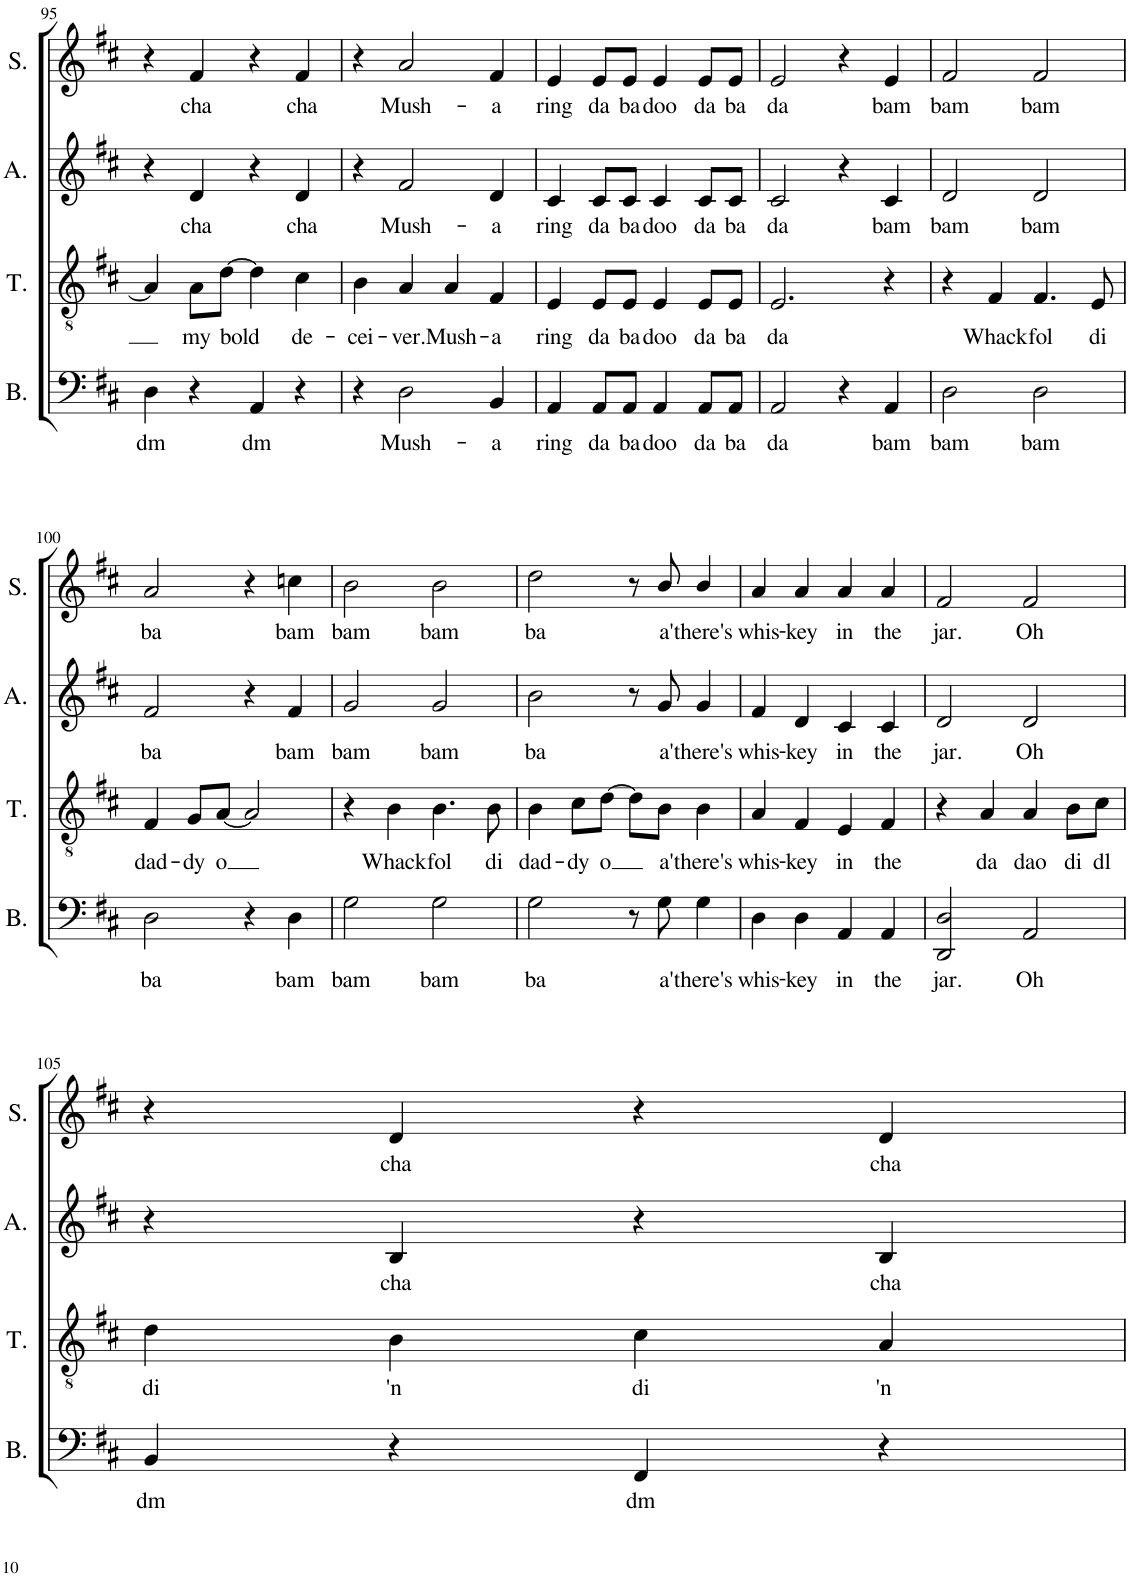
**kern	**text	**kern	**text	**kern	**text	**kern	**text
*part4	*part4	*part3	*part3	*part2	*part2	*part1	*part1
*staff4	*staff4	*staff3	*staff3	*staff2	*staff2	*staff1	*staff1
*I"Bass	*	*I"Tenor	*	*I"Alto	*	*I"Soprano	*
*I'B.	*	*I'T.	*	*I'A.	*	*I'S.	*
!!LO:PB:g=z
*clefF4	*	*clefGv2	*	*clefG2	*	*clefG2	*
*k[f#c#]	*	*k[f#c#]	*	*k[f#c#]	*	*k[f#c#]	*
*M4/4	*	*M4/4	*	*M4/4	*	*M4/4	*
*met(c)	*	*met(c)	*	*met(c)	*	*met(c)	*
=95	=95	=95	=95	=95	=95	=95	=95
!	!LO:LY:b	!	!	!	!	!	!
4D\	dm	4A/]	.	4r	.	4r	.
!	!	!	!LO:LY:b	!	!LO:LY:b	!	!LO:LY:b
4r	.	8A\L	my	4d/	cha	4f#/	cha
!	!	!	!LO:LY:b	!	!	!	!
.	.	[>8d\J	bold	.	.	.	.
!	!LO:LY:b	!	!	!	!	!	!
4AA/	dm	4d\]	.	4r	.	4r	.
!	!	!	!LO:LY:b	!	!LO:LY:b	!	!LO:LY:b
4r	.	4c#\	de-	4d/	cha	4f#/	cha
=96	=96	=96	=96	=96	=96	=96	=96
!	!	!	!LO:LY:b	!	!	!	!
4r	.	4B\	-cei-	4r	.	4r	.
!	!LO:LY:b	!	!LO:LY:b	!	!LO:LY:b	!	!LO:LY:b
2D\	Mush-	4A/	-ver.	2f#/	Mush-	2a/	Mush-
!	!	!	!LO:LY:b	!	!	!	!
.	.	4A/	Mush-	.	.	.	.
!	!LO:LY:b	!	!LO:LY:b	!	!LO:LY:b	!	!LO:LY:b
4BB/	-a	4F#/	-a	4d/	-a	4f#/	-a
=97	=97	=97	=97	=97	=97	=97	=97
!	!LO:LY:b	!	!LO:LY:b	!	!LO:LY:b	!	!LO:LY:b
4AA/	ring	4E/	ring	4c#/	ring	4e/	ring
!	!LO:LY:b	!	!LO:LY:b	!	!LO:LY:b	!	!LO:LY:b
8AA/L	da	8E/L	da	8c#/L	da	8e/L	da
!	!LO:LY:b	!	!LO:LY:b	!	!LO:LY:b	!	!LO:LY:b
8AA/J	ba	8E/J	ba	8c#/J	ba	8e/J	ba
!	!LO:LY:b	!	!LO:LY:b	!	!LO:LY:b	!	!LO:LY:b
4AA/	doo	4E/	doo	4c#/	doo	4e/	doo
!	!LO:LY:b	!	!LO:LY:b	!	!LO:LY:b	!	!LO:LY:b
8AA/L	da	8E/L	da	8c#/L	da	8e/L	da
!	!LO:LY:b	!	!LO:LY:b	!	!LO:LY:b	!	!LO:LY:b
8AA/J	ba	8E/J	ba	8c#/J	ba	8e/J	ba
=98	=98	=98	=98	=98	=98	=98	=98
!	!LO:LY:b	!	!LO:LY:b	!	!LO:LY:b	!	!LO:LY:b
2AA/	da	2.E/	da	2c#/	da	2e/	da
4r	.	.	.	4r	.	4r	.
!	!LO:LY:b	!	!	!	!LO:LY:b	!	!LO:LY:b
4AA/	bam	4r	.	4c#/	bam	4e/	bam
=99	=99	=99	=99	=99	=99	=99	=99
!	!LO:LY:b	!	!	!	!LO:LY:b	!	!LO:LY:b
2D\	bam	4r	.	2d/	bam	2f#/	bam
!	!	!	!LO:LY:b	!	!	!	!
.	.	4F#/	Whack	.	.	.	.
!	!LO:LY:b	!	!LO:LY:b	!	!LO:LY:b	!	!LO:LY:b
2D\	bam	4.F#/	fol	2d/	bam	2f#/	bam
!	!	!	!LO:LY:b	!	!	!	!
.	.	8E/	di	.	.	.	.
!!LO:LB:g=z
=100	=100	=100	=100	=100	=100	=100	=100
!	!LO:LY:b	!	!LO:LY:b	!	!LO:LY:b	!	!LO:LY:b
2D\	ba	4F#/	dad-	2f#/	ba	2a/	ba
!	!	!	!LO:LY:b	!	!	!	!
.	.	8G/L	-dy	.	.	.	.
!	!	!	!LO:LY:b	!	!	!	!
.	.	[<8A/J	o	.	.	.	.
4r	.	2A/]	.	4r	.	4r	.
!	!LO:LY:b	!	!	!	!LO:LY:b	!	!LO:LY:b
4D\	bam	.	.	4f#/	bam	4ccn\	bam
=101	=101	=101	=101	=101	=101	=101	=101
!	!LO:LY:b	!	!	!	!LO:LY:b	!	!LO:LY:b
2G\	bam	4r	.	2g/	bam	2b\	bam
!	!	!	!LO:LY:b	!	!	!	!
.	.	4B\	Whack	.	.	.	.
!	!LO:LY:b	!	!LO:LY:b	!	!LO:LY:b	!	!LO:LY:b
2G\	bam	4.B\	fol	2g/	bam	2b\	bam
!	!	!	!LO:LY:b	!	!	!	!
.	.	8B\	di	.	.	.	.
=102	=102	=102	=102	=102	=102	=102	=102
!	!LO:LY:b	!	!LO:LY:b	!	!LO:LY:b	!	!LO:LY:b
2G\	ba	4B\	dad-	2b\	ba	2dd\	ba
!	!	!	!LO:LY:b	!	!	!	!
.	.	8c#\L	-dy	.	.	.	.
!	!	!	!LO:LY:b	!	!	!	!
.	.	[>8d\J	o	.	.	.	.
8r	.	8d\L]	.	8r	.	8r	.
!	!LO:LY:b	!	!LO:LY:b	!	!LO:LY:b	!	!LO:LY:b
8G\	a	8B\J	a	8g/	a	8b/	a
!	!LO:LY:b	!	!LO:LY:b	!	!LO:LY:b	!	!LO:LY:b
4G\	'there's	4B\	'there's	4g/	'there's	4b/	'there's
=103	=103	=103	=103	=103	=103	=103	=103
!	!LO:LY:b	!	!LO:LY:b	!	!LO:LY:b	!	!LO:LY:b
4D\	whis-	4A/	whis-	4f#/	whis-	4a/	whis-
!	!LO:LY:b	!	!LO:LY:b	!	!LO:LY:b	!	!LO:LY:b
4D\	-key	4F#/	-key	4d/	-key	4a/	-key
!	!LO:LY:b	!	!LO:LY:b	!	!LO:LY:b	!	!LO:LY:b
4AA/	in	4E/	in	4c#/	in	4a/	in
!	!LO:LY:b	!	!LO:LY:b	!	!LO:LY:b	!	!LO:LY:b
4AA/	the	4F#/	the	4c#/	the	4a/	the
=104	=104	=104	=104	=104	=104	=104	=104
!	!LO:LY:b	!	!	!	!LO:LY:b	!	!LO:LY:b
2DD/ 2D/	jar.	4r	.	2d/	jar.	2f#/	jar.
!	!	!	!LO:LY:b	!	!	!	!
.	.	4A/	da	.	.	.	.
!	!LO:LY:b	!	!LO:LY:b	!	!LO:LY:b	!	!LO:LY:b
2AA/	Oh	4A/	dao	2d/	Oh	2f#/	Oh
!	!	!	!LO:LY:b	!	!	!	!
.	.	8B\L	di	.	.	.	.
!	!	!	!LO:LY:b	!	!	!	!
.	.	8c#\J	dl	.	.	.	.
!!LO:LB:g=z
=105	=105	=105	=105	=105	=105	=105	=105
!	!LO:LY:b	!	!LO:LY:b	!	!	!	!
4BB/	dm	4d\	di	4r	.	4r	.
!	!	!	!LO:LY:b	!	!LO:LY:b	!	!LO:LY:b
4r	.	4B\	'n	4B/	cha	4d/	cha
!	!LO:LY:b	!	!LO:LY:b	!	!	!	!
4FF#/	dm	4c#\	di	4r	.	4r	.
!	!	!	!LO:LY:b	!	!LO:LY:b	!	!LO:LY:b
4r	.	4A/	'n	4B/	cha	4d/	cha
=	=	=	=	=	=	=	=
*-	*-	*-	*-	*-	*-	*-	*-
